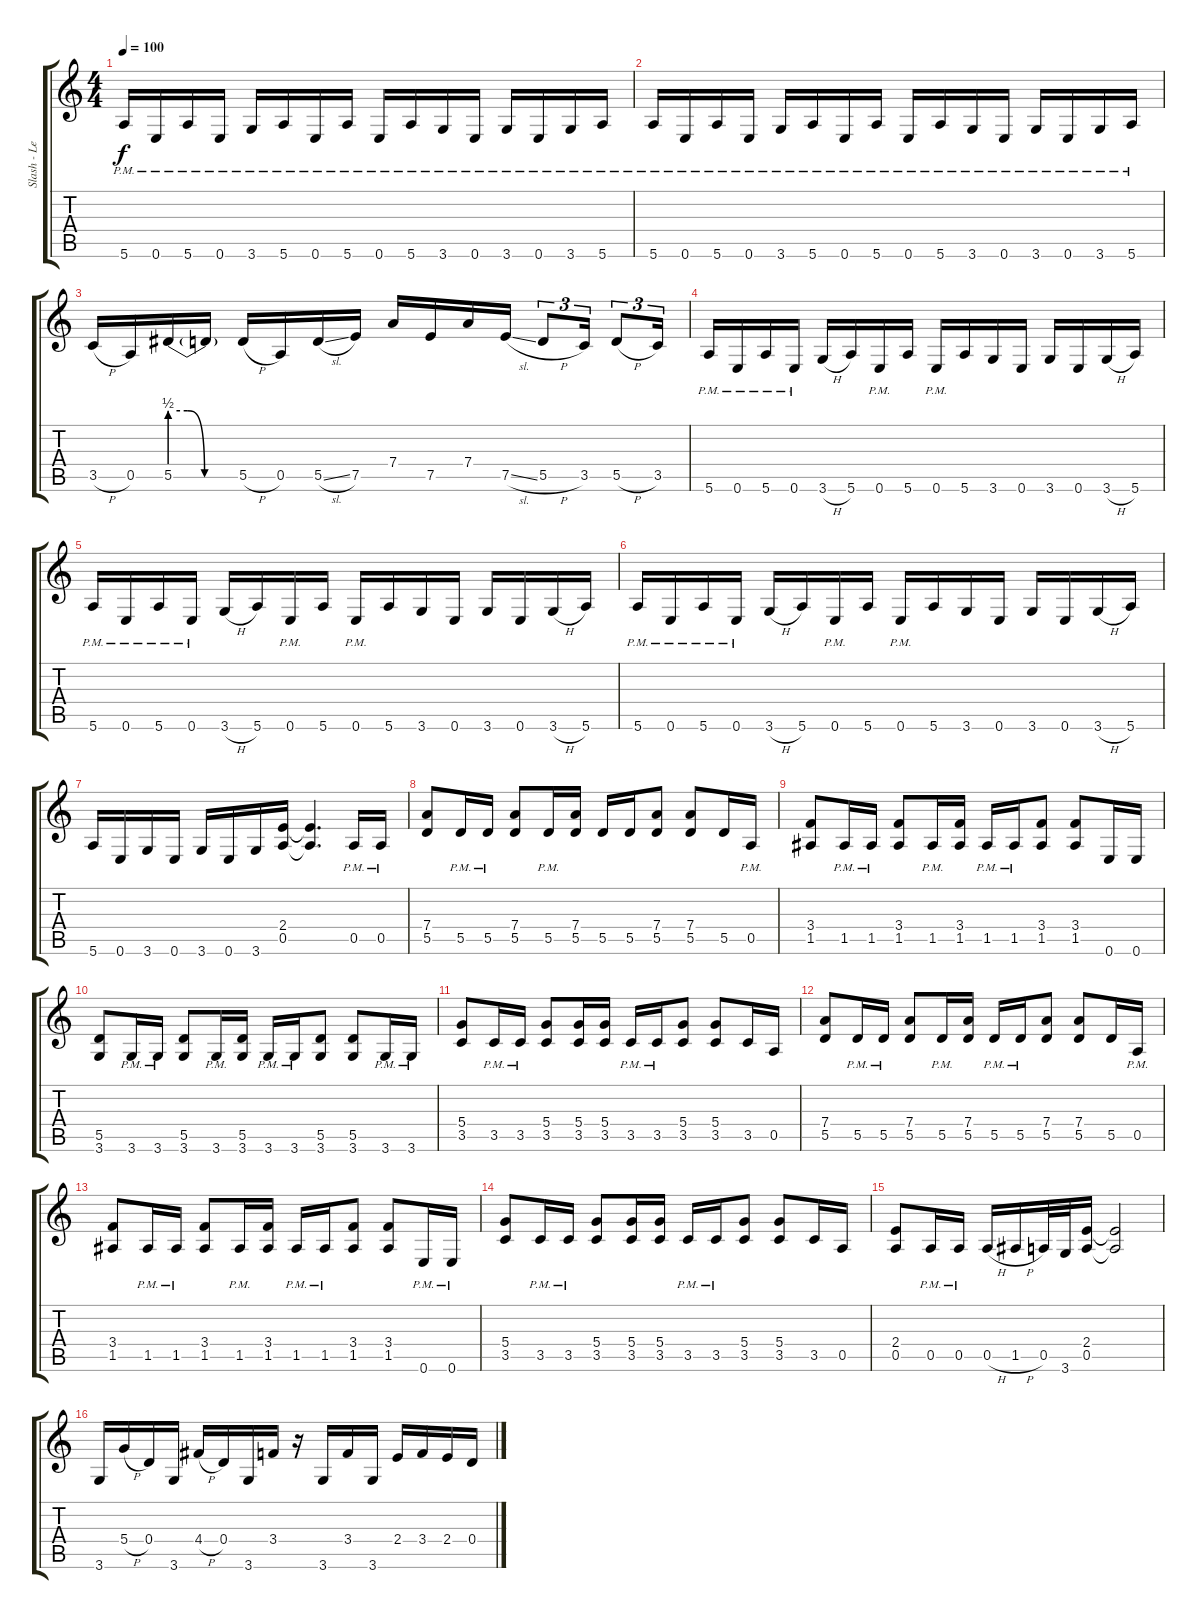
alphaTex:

\track ("Slash - Lead Guitar" "Slash - Le") {instrument acousticguitarsteel}
\staff {score tabs}
\tuning (E4 B3 G3 D3 A2 E2) {hide}
\ts (4 4)
\tempo 100
\clef g2
\ks c
5.6{pm}.16{dy f} 0.6{pm}.16 5.6{pm}.16 0.6{pm}.16 3.6{pm}.16 5.6{pm}.16 0.6{pm}.16 5.6{pm}.16 0.6{pm}.16 5.6{pm}.16 3.6{pm}.16 0.6{pm}.16 3.6{pm}.16 0.6{pm}.16 3.6{pm}.16 5.6{pm}.16 |
5.6{pm}.16 0.6{pm}.16 5.6{pm}.16 0.6{pm}.16 3.6{pm}.16 5.6{pm}.16 0.6{pm}.16 5.6{pm}.16 0.6{pm}.16 5.6{pm}.16 3.6{pm}.16 0.6{pm}.16 3.6{pm}.16 0.6{pm}.16 3.6{pm}.16 5.6{pm}.16 |
3.5{h}.16 0.5.16 5.5{be (custom 0 2 15 2 30 0 60 0)}.16 5.5{t}.16 5.5{h}.16 0.5.16 5.5{sl}.16 7.5.16 7.4.16 7.5.16 7.4.16 7.5{sl}.16 5.5{h}.8{tu (3 2)} 3.5.16{tu (3 2)} 5.5{h}.8{tu (3 2)} 3.5.16{tu (3 2)} |
5.6{pm}.16 0.6{pm}.16 5.6{pm}.16 0.6{pm}.16 3.6{h}.16 5.6.16 0.6{pm}.16 5.6.16 0.6{pm}.16 5.6.16 3.6.16 0.6.16 3.6.16 0.6.16 3.6{h}.16 5.6.16 |
5.6{pm}.16 0.6{pm}.16 5.6{pm}.16 0.6{pm}.16 3.6{h}.16 5.6.16 0.6{pm}.16 5.6.16 0.6{pm}.16 5.6.16 3.6.16 0.6.16 3.6.16 0.6.16 3.6{h}.16 5.6.16 |
5.6{pm}.16 0.6{pm}.16 5.6{pm}.16 0.6{pm}.16 3.6{h}.16 5.6.16 0.6{pm}.16 5.6.16 0.6{pm}.16 5.6.16 3.6.16 0.6.16 3.6.16 0.6.16 3.6{h}.16 5.6.16 |
5.6.16 0.6.16 3.6.16 0.6.16 3.6.16 0.6.16 3.6.16 (2.4 0.5).16 (2.4{t} 0.5{t}).4{d} 0.5{pm}.16 0.5{pm}.16 |
(7.4 5.5).8 5.5{pm}.16 5.5{pm}.16 (7.4 5.5).8 5.5{pm}.16 (7.4 5.5).16 5.5.16 5.5.16 (7.4 5.5).8 (7.4 5.5).8 5.5.16 0.5{pm}.16 |
(3.4 1.5).8 1.5{pm}.16 1.5{pm}.16 (3.4 1.5).8 1.5{pm}.16 (3.4 1.5).16 1.5{pm}.16 1.5{pm}.16 (3.4 1.5).8 (3.4 1.5).8 0.6.16 0.6.16 |
(5.5 3.6).8 3.6{pm}.16 3.6{pm}.16 (5.5 3.6).8 3.6{pm}.16 (5.5 3.6).16 3.6{pm}.16 3.6{pm}.16 (5.5 3.6).8 (5.5 3.6).8 3.6{pm}.16 3.6{pm}.16 |
(5.4 3.5).8 3.5{pm}.16 3.5{pm}.16 (5.4 3.5).8 (5.4 3.5).16 (5.4 3.5).16 3.5{pm}.16 3.5{pm}.16 (5.4 3.5).8 (5.4 3.5).8 3.5.16 0.5.16 |
(7.4 5.5).8 5.5{pm}.16 5.5{pm}.16 (7.4 5.5).8 5.5{pm}.16 (7.4 5.5).16 5.5{pm}.16 5.5{pm}.16 (7.4 5.5).8 (7.4 5.5).8 5.5.16 0.5{pm}.16 |
(3.4 1.5).8 1.5{pm}.16 1.5{pm}.16 (3.4 1.5).8 1.5{pm}.16 (3.4 1.5).16 1.5{pm}.16 1.5{pm}.16 (3.4 1.5).8 (3.4 1.5).8 0.6{pm}.16 0.6{pm}.16 |
(5.4 3.5).8 3.5{pm}.16 3.5{pm}.16 (5.4 3.5).8 (5.4 3.5).16 (5.4 3.5).16 3.5{pm}.16 3.5{pm}.16 (5.4 3.5).8 (5.4 3.5).8 3.5.16 0.5.16 |
(2.4 0.5).8 0.5{pm}.16 0.5{pm}.16 0.5{h}.16 1.5{h}.16 0.5.32 3.6.32 (2.4 0.5).16 (2.4{t} 0.5{t}).2 |
3.6.16 5.4{h}.16 0.4.16 3.6.16 4.4{h}.16 0.4.16 3.6.16 3.4.16 r.16 3.6.16 3.4.16 3.6.16 2.4.16 3.4.16 2.4.16 0.4.16
